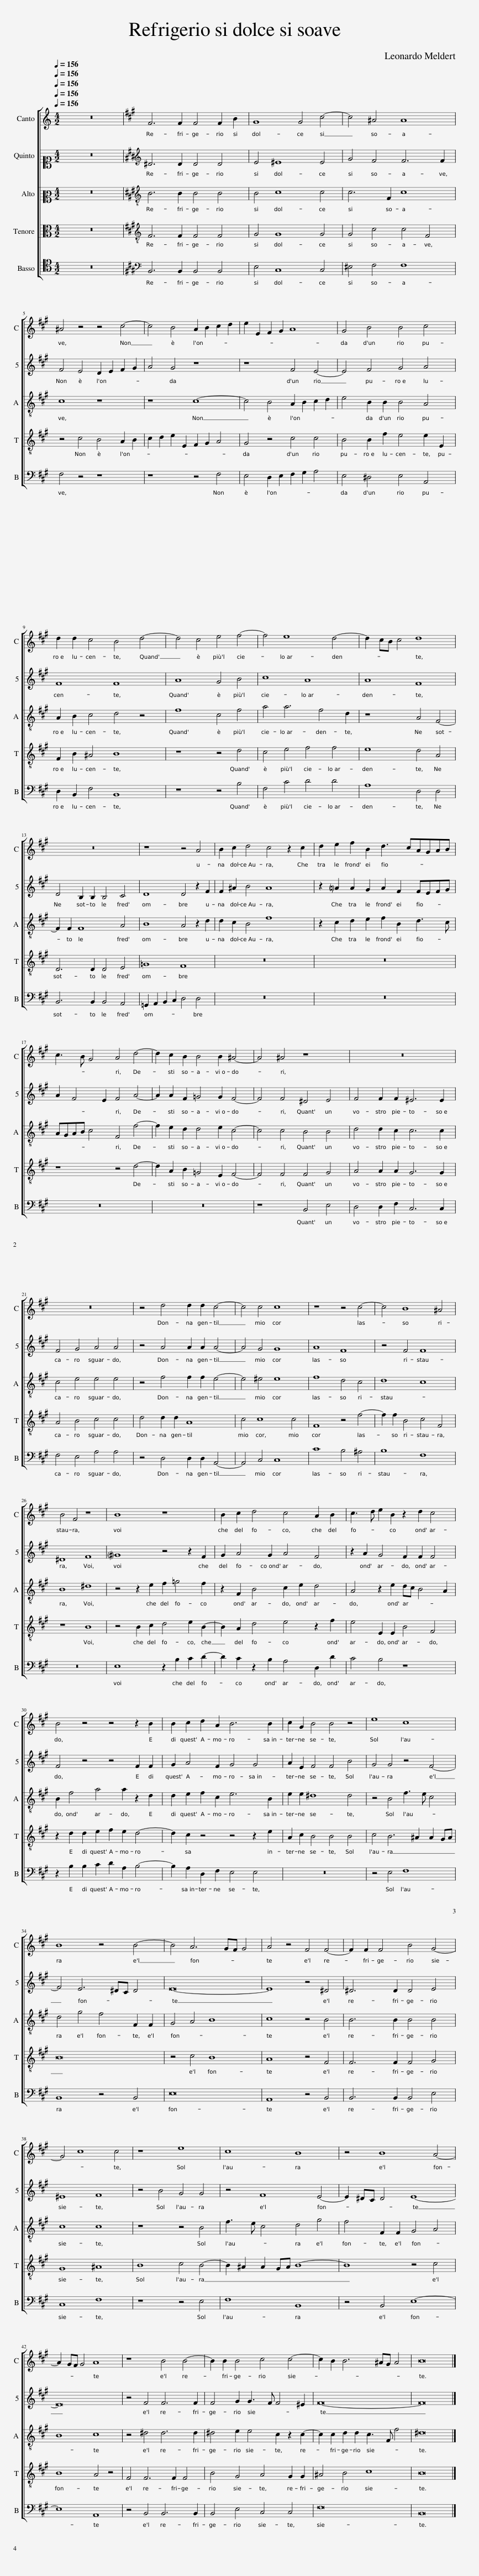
X:1
%%score [ 1 2 [ 3 4 ] 5 ]
L:1/8
Q:1/4=156
M:4/2
I:linebreak $
K:C
V:1 treble
V:2 alto1
V:3 alto2
V:4 alto
V:5 tenor
V:1
 z16 |[K:A] F6 F2 F4 F2 B2 | G8 G4 c4- | c4 ^A4 A8 |$ ^A4 z4 z4 c4- | %5
 c4 B4 A2 B2 c2 d2 | e2 E2 F2 G2 A8 | G4 B4 B4 c4 |$ d2 d2 c4 B4 d4- | d4 c4 e4 f4- | %10
 f4 e8 d4- | d2 cB c4 d8 |$ z16 | z8 z4 A4 | B2 c2 d4 c4 z2 c2 | %15
 d2 e2 f2 B2 d3 cAGAB |$ c3 B G4 A4 d4- | d2 c2 B2 B4 B2 ^A4- | A4 ^A4 z8 | z16 |$ %20
 z16 | z4 d4 d2 d2 c4- | c4 c4 c8 | z8 z4 c4- | c4 B8 ^A4 |$ %25
 B4 F4 z8 | B8 z8 | B2 c2 d4 c4 A2 B2 | c3 d e2 B2 z2 d2 c4 |$ B4 z4 z4 z2 B2 | %30
 B2 c2 d2 A2 B6 B2 | c2 G2 B4 B4 z4 | e8 c8 |$ B8 z4 B4- | B4 A6 GF G4 | %35
 A4 z4 F4 F4- | F2 F2 F4 B4 G4- |$ G4 c8 c4 | z8 e8 | c8 B8 | %40
 z4 B8 A4- |$ A2 GF G4 A8 | z8 B4 B4- | B2 B2 B4 c4 c4- | c2 B2 B6 ^AG A4 | %45
 B16 |] %46
V:2
 z16 |[K:A][K:treble] ^D6 D2 D4 D4 | E4 ^E8 E4 | G4 F4 F6 F2 |$ F4 E4 D2 E2 F2 G2 | %5
 A4 G4 z8 | z8 F4 E4- | E4 F4 G4 A4 |$ F8 F8 | A8 G4 B4 | %10
 c8 A8 | A8 F8 |$ D4 B,2 B,2 B,4 C4 | D8 D4 z2 F2 | F2 ^A2 B4 A8 | %15
 z2 !courtesy!=A2 A2 G2 A2 F2 FEFG |$ A2 F4 E2 F4 A4- | A2 A2 F2 =G4 G2 F4- | F4 F4 ^D4 E4 | F4 F2 F2 ^E6 E2 |$ %20
 F4 G4 A4 A4 | z4 A4 A2 A2 A4- | A4 G4 G8 | A8 F8 | z4 F4 F8 |$ %25
 ^D8 F8 | !courtesy!^G8 z4 z2 F2 | G2 A4 G2 A4 F4 | z2 A2 G4 F2 F2 F4 |$ F4 z4 z4 F2 F2 | %30
 G2 A4 F2 G4 G4 | A2 E2 F4 F4 B4 | G4 G4 z4 F4- |$ F4 E6 ^DC D4 | E16- | %35
 E8 z4 ^D4 | ^D6 D2 D4 E4 |$ ^E8 F8 | z4 B4 G4 G4 | z4 F8 E4- | %40
 E2 ^DC D4 E8- |$ E16 | z4 F4 F6 F2 | F4 G2 G3 F F4 ^E2 | F16- | %45
 F16 |] %46
V:3
 z16 |[K:A][K:treble-8] B6 B2 B4 B4 | B4 c8 c4 | c6 F2 c8 |$ c8 z8 | %5
 z8 c8- | c4 B4 A2 B2 c2 d2 | e4 B2 B2 B4 A4 |$ A2 B2 c4 d4 z4 | f8 c4 f4 | %10
 a4 a6 f4 d2 | z8 A4 F4- |$ F2 F2 F8 A4 | B8 A4 z2 d2 | d2 c2 B4 f8 | %15
 z2 c2 d2 e2 f2 B2 d3 c |$ AGAB c4 F4 f4- | f2 e2 d2 d4 e2 c4- | c4 c4 B4 B4 | d4 d2 c2 c6 c2 |$ %20
 c4 e4 e4 e4 | z4 f4 f2 f2 e4- | e4 ^e4 e8 | f8 d4 c4 | d8 c8 |$ %25
 B8 ^d8 | z4 z2 e2 f2 =g4 f2 | z2 F2 B4 c2 e2 d4 | A4 z2 e2 dc B4 A2 |$ B2 f4 a4 a2 z2 d2 | %30
 d2 e2 f2 c2 e6 B2 | e2 e2 ^d8 d4 | z4 B4 f3 e c4 |$ d4 g4 f4 F2 F2 | G4 A4 B8 | %35
 c8 z4 B4 | B6 B2 B4 B4 |$ c8 c8 | z8 z4 B4 | f3 e c4 d4 g4 | %40
 f4 F2 F2 G4 A4 |$ B8 c8 | z4 ^d4 d6 d2 | ^d4 e2 e4 c2 z2 c2- | c2 c2 d2 d2 c3 F f4 | %45
 ^d16 |] %46
V:4
 z16 |[K:A][K:treble-8] F6 F2 F4 F4 | G4 G8 G4 | G4 c4 c4 F4 |$ z4 c4 B4 A2 B2 | %5
 c2 d2 e2 E2 F2 G2 A4 | G4 z4 c4 c4 | B4 B2 f2 e4 e2 E2 |$ F2 B2 ^A4 B8 | z8 z4 d4 | %10
 c4 e4 f4 f4 | e8 d4 A4 |$ D6 D2 D4 E4 | =G8 F8 | z16 | %15
 z16 |$ z8 z4 d4- | d2 A2 B2 =G4 E2 F4- | F4 F4 F4 G4 | A4 A2 A2 G6 G2 |$ %20
 A4 B4 c4 c4 | d4 d2 d2 A8 | c4 c8 c4 | F8 z4 f4- | f2 f2 B4 c4 F4 |$ %25
 z8 B8 | z4 B2 c2 d4 e2 B2- | B2 A2 d4 e4 z2 f2 | e4 E2 E2 B4 F4 |$ z2 d2 d2 e2 f2 e2 d4- | %30
 d2 c2 z4 z4 z2 e2 | A2 c2 B4 B4 B4 | c4 B6 ^A2 A2 GA |$ B16 | z4 c4 B8 | %35
 A8 z4 F4 | F6 F2 F4 G4 |$ G8 ^A8 | B8 c4 B4- | B2 ^A2 A2 GA B8- | %40
 B8 z4 c4 |$ B8 A4 z4 | F4 F6 F2 F4 | B4 G4 A4 G2 G2 | ^A4 B4 c8 | %45
 B16 |] %46
V:5
 z16 |[K:A][K:bass] B,,6 B,,2 B,,4 B,,4 | E,4 C,8 C,4 | ^E,4 F,4 F,8 |$ F,4 z4 z8 | %5
 z8 z4 F,4 | E,4 D,2 E,2 F,2 G,2 A,4 | E,4 ^D,4 E,4 A,,4 |$ D,2 B,,2 F,4 B,,8 | z8 z4 B,4 | %10
 F,4 C4 D4 D4 | A,8 D,4 D,4 |$ B,,6 B,,2 B,,4 A,,4 | =G,,2 A,,2 B,,2 C,2 D,4 D,4 | z16 | %15
 z16 |$ z16 | z16 | z8 B,,4 E,4 | D,4 D,2 F,2 C,6 C,2 |$ %20
 F,4 E,4 A,4 A,4 | z4 D,4 D,2 D,2 A,,4- | A,,4 C,4 C,8 | C8 B,4 ^A,4 | B,8 F,8 |$ %25
 z16 | E,8 z2 B,2 C2 D2- | D2 C2 z2 B,2 A,4 D,2 D2 | C4 B,4 z8 |$ z2 B,2 B,2 C2 D2 A,2 B,4- | %30
 B,2 A,2 D,2 F,2 E,4 E,4 | z16 | z4 E,4 F,8 |$ B,,8 z4 B,,4 | E,16 | %35
 A,,8 z4 B,,4 | B,,6 B,,2 B,,4 E,4 |$ C,8 F,8 | z8 z4 E,4 | F,8 B,,8 | %40
 z4 B,,4 E,8- |$ E,8 A,,8 | z4 B,,4 B,,6 B,,2 | B,,4 E,4 C,4 C,4 | F,16 | %45
 B,,16 |] %46
